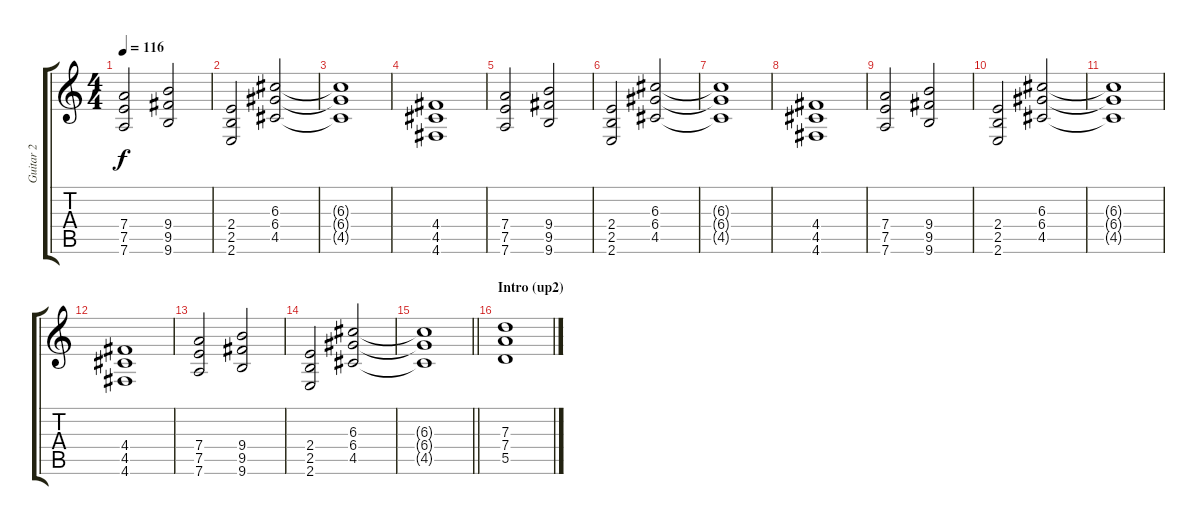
\track ("Guitar 2" "Guitar 2") {instrument acousticguitarsteel}
\staff {score tabs}
\tuning (E4 B3 G3 D3 A2 D2) {hide}
\ts (4 4)
\tempo 116
\clef g2
\ks c
(7.4 7.5 7.6).2{dy f} (9.4 9.5 9.6).2 |
(2.4 2.5 2.6).2 (6.3 6.4 4.5).2 |
(6.3{t} 6.4{t} 4.5{t}).1 |
(4.4 4.5 4.6).1{volume 13 instrument distortionguitar} |
(7.4 7.5 7.6).2 (9.4 9.5 9.6).2 |
(2.4 2.5 2.6).2 (6.3 6.4 4.5).2 |
(6.3{t} 6.4{t} 4.5{t}).1 |
(4.4 4.5 4.6).1{volume 11 instrument distortionguitar} |
(7.4 7.5 7.6).2 (9.4 9.5 9.6).2 |
(2.4 2.5 2.6).2 (6.3 6.4 4.5).2 |
(6.3{t} 6.4{t} 4.5{t}).1 |
(4.4 4.5 4.6).1{volume 11 instrument distortionguitar} |
(7.4 7.5 7.6).2 (9.4 9.5 9.6).2 |
(2.4 2.5 2.6).2 (6.3 6.4 4.5).2 |
\barLineRight lightlight
(6.3{t} 6.4{t} 4.5{t}).1 |
\section ("" "Intro (up2)")
(7.3 7.4 5.5).1
